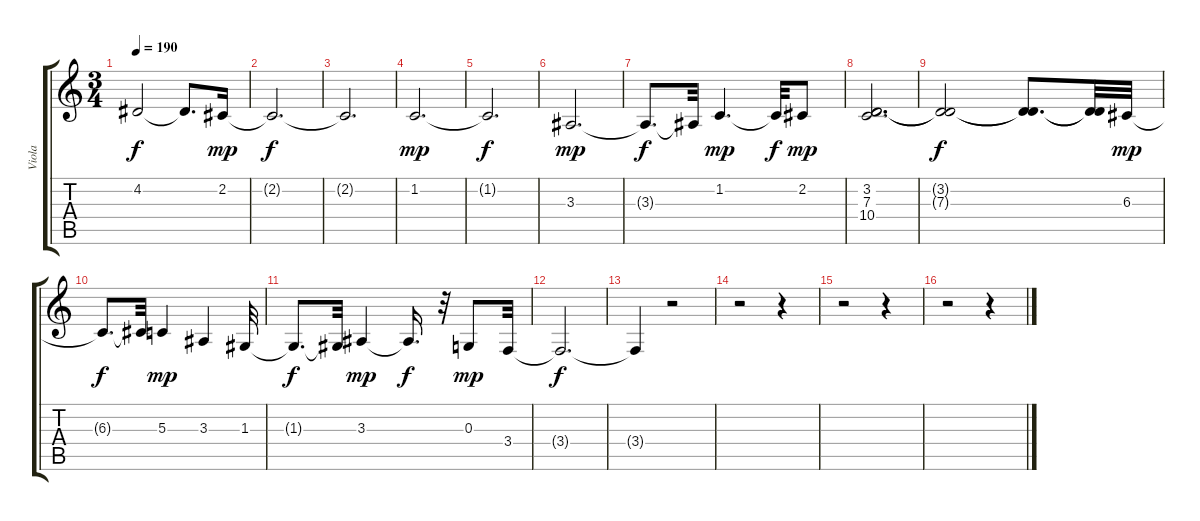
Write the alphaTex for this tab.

\track ("Viola" "Viola") {instrument clarinet}
\staff {score tabs}
\tuning (E4 B3 G3 D3 A2 E2) {hide}
\ts (3 4)
\tempo 190
\clef g2
\ks c
4.2{t}.2{dy f} 4.2{t}.8{d} 2.2.16{dy mp} |
2.2{t}.2{d dy f} |
2.2{t}.2{d} |
1.2.2{d dy mp} |
1.2{t}.2{d dy f} |
3.3.2{d dy mp} |
3.3{t}.8{d dy f} 3.3{t}.32 1.2.4{d dy mp} 1.2{t}.32{dy f} 2.2.8{dy mp} |
(3.2 7.3 10.4).2{d} |
(3.2{t} 7.3{t}).2{dy f} (3.2{t} 7.3{t}).8{d} (3.2{t} 7.3{t}).32 6.3.32{dy mp} |
6.3{t}.8{d dy f} 6.3{t}.32 5.3.4{dy mp} 3.3.4 1.3.32 |
1.3{t}.8{d dy f} 1.3{t}.32 3.3.4{dy mp} 3.3{t}.16{d dy f} r.32 0.3.8{dy mp} 3.4.32 |
3.4{t}.2{d dy f} |
3.4{t}.4 r.2 |
r.2 r.4 |
r.2 r.4 |
r.2 r.4
